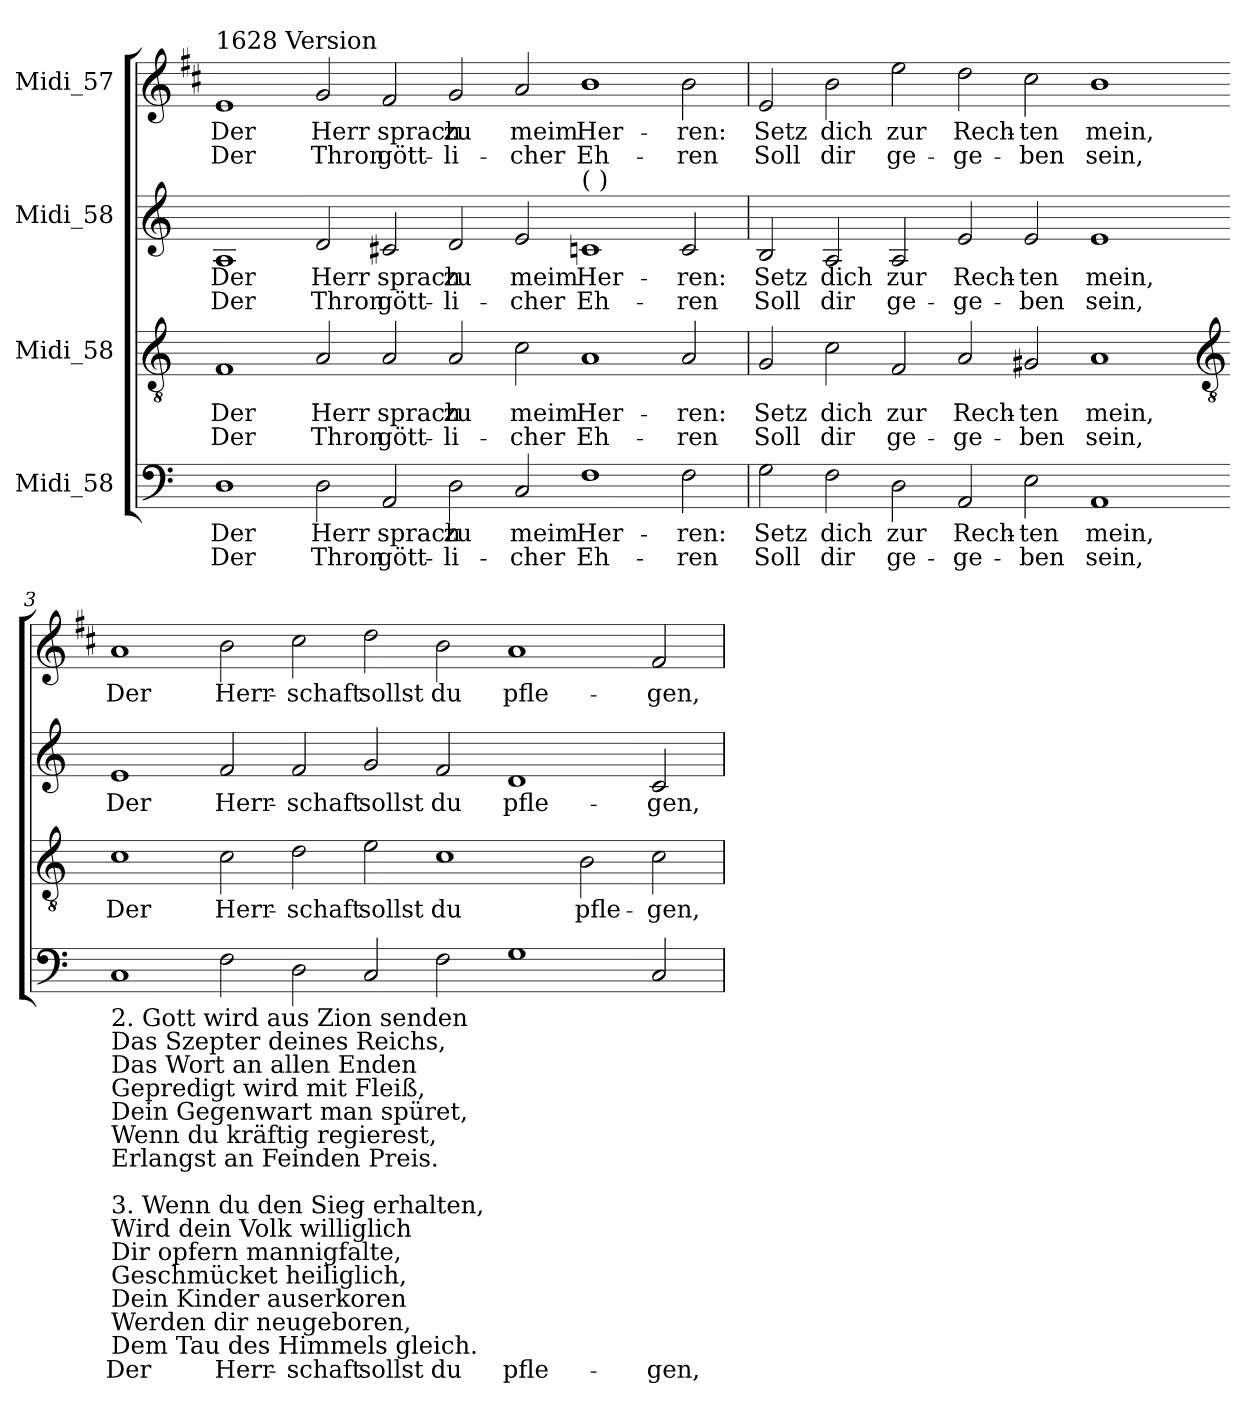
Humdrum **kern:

**kern	**text	**text	**kern	**text	**text	**kern	**text	**text	**kern	**text	**text
*part4	*part4	*part4	*part3	*part3	*part3	*part2	*part2	*part2	*part1	*part1	*part1
*staff4	*staff4	*staff4	*staff3	*staff3	*staff3	*staff2	*staff2	*staff2	*staff1	*staff1	*staff1
*I"Midi_58	*	*	*I"Midi_58	*	*	*I"Midi_58	*	*	*I"Midi_57	*	*
*clefF4	*	*	*clefGv2	*	*	*clefG2	*	*	*clefG2	*	*
*	*	*	*	*	*	*	*	*	*ITrd1c2	*	*
*k[]	*	*	*k[]	*	*	*k[]	*	*	*k[]	*	*
*C:	*	*	*C:	*	*	*C:	*	*	*C:	*	*
=1	=1	=1	=1	=1	=1	=1	=1	=1	=1	=1	=1
!	!	!	!	!	!	!	!	!	!LO:TX:a:t=1628 Version	!	!
!	!LO:LY:b	!LO:LY:b	!	!LO:LY:b	!LO:LY:b	!	!LO:LY:b	!LO:LY:b	!	!LO:LY:b	!LO:LY:b
1D	Der	Der	1F	Der	Der	1A	Der	Der	1d	Der	Der
!	!LO:LY:b	!LO:LY:b	!	!LO:LY:b	!LO:LY:b	!	!LO:LY:b	!LO:LY:b	!	!LO:LY:b	!LO:LY:b
2D	Herr	Thron	2A	Herr	Thron	2d	Herr	Thron	2f	Herr	Thron
!	!LO:LY:b	!LO:LY:b	!	!LO:LY:b	!LO:LY:b	!	!LO:LY:b	!LO:LY:b	!	!LO:LY:b	!LO:LY:b
2AA	sprach	gött-	2A	sprach	gött-	2c#X	sprach	gött-	2e	sprach	gött-
!	!LO:LY:b	!LO:LY:b	!	!LO:LY:b	!LO:LY:b	!	!LO:LY:b	!LO:LY:b	!	!LO:LY:b	!LO:LY:b
2D	-zu	li-	2A	-zu	li-	2d	-zu	li-	2f	-zu	li-
!	!LO:LY:b	!LO:LY:b	!	!LO:LY:b	!LO:LY:b	!	!LO:LY:b	!LO:LY:b	!	!LO:LY:b	!LO:LY:b
2C	-meim	cher	2c	-meim	cher	2e	-meim	cher	2g	-meim	cher
!	!	!	!	!	!	!LO:TX:a:t=(  )	!	!	!	!	!
!	!LO:LY:b	!LO:LY:b	!	!LO:LY:b	!LO:LY:b	!	!LO:LY:b	!LO:LY:b	!	!LO:LY:b	!LO:LY:b
1F	Her-	-Eh-	1A	Her-	-Eh-	1c	Her-	-Eh-	1a	Her-	-Eh-
!	!LO:LY:b	!LO:LY:b	!	!LO:LY:b	!LO:LY:b	!	!LO:LY:b	!LO:LY:b	!	!LO:LY:b	!LO:LY:b
2F	-ren:	ren	2A	-ren:	ren	2c	-ren:	ren	2a	-ren:	ren
=2	=2	=2	=2	=2	=2	=2	=2	=2	=2	=2	=2
!	!LO:LY:b	!LO:LY:b	!	!LO:LY:b	!LO:LY:b	!	!LO:LY:b	!LO:LY:b	!	!LO:LY:b	!LO:LY:b
2G	Setz	Soll	2G	Setz	Soll	2B	Setz	Soll	2d	Setz	Soll
!	!LO:LY:b	!LO:LY:b	!	!LO:LY:b	!LO:LY:b	!	!LO:LY:b	!LO:LY:b	!	!LO:LY:b	!LO:LY:b
2F	dich	dir	2c	dich	dir	2A	dich	dir	2a	dich	dir
!	!LO:LY:b	!LO:LY:b	!	!LO:LY:b	!LO:LY:b	!	!LO:LY:b	!LO:LY:b	!	!LO:LY:b	!LO:LY:b
2D	zur	ge-	2F	zur	ge-	2A	zur	ge-	2dd	zur	ge-
!	!LO:LY:b	!LO:LY:b	!	!LO:LY:b	!LO:LY:b	!	!LO:LY:b	!LO:LY:b	!	!LO:LY:b	!LO:LY:b
2AA	-Rech-	-ge-	2A	-Rech-	-ge-	2e	-Rech-	-ge-	2cc	-Rech-	-ge-
!	!LO:LY:b	!LO:LY:b	!	!LO:LY:b	!LO:LY:b	!	!LO:LY:b	!LO:LY:b	!	!LO:LY:b	!LO:LY:b
2E	-ten	ben	2G#X	-ten	ben	2e	-ten	ben	2b	-ten	ben
!	!LO:LY:b	!LO:LY:b	!	!LO:LY:b	!LO:LY:b	!	!LO:LY:b	!LO:LY:b	!	!LO:LY:b	!LO:LY:b
1AA	mein,	sein,	1A	mein,	sein,	1e	mein,	sein,	1a	mein,	sein,
!!LO:LB:g=z
=3-	=3-	=3-	=3-	=3-	=3-	=3-	=3-	=3-	=3-	=3-	=3-
*	*	*	*clefGv2	*	*	*	*	*	*	*	*
!LO:TX:b:t=2. Gott wird aus Zion senden\nDas Szepter deines Reichs,\nDas Wort an allen Enden\nGepredigt wird mit Fleiß,\nDein Gegenwart man spüret,\nWenn du kräftig regierest,\nErlangst an Feinden Preis.\n\n3. Wenn du den Sieg erhalten,\nWird dein Volk williglich\nDir opfern mannigfalte,\nGeschmücket heiliglich,\nDein Kinder auserkoren\nWerden dir neugeboren,\nDem Tau des Himmels gleich.	!	!	!	!	!	!	!	!	!	!	!
!	!LO:LY:b	!	!	!LO:LY:b	!	!	!LO:LY:b	!	!	!LO:LY:b	!
1C	Der	.	1c	Der	.	1e	Der	.	1g	Der	.
!	!LO:LY:b	!	!	!LO:LY:b	!	!	!LO:LY:b	!	!	!LO:LY:b	!
2F	Herr-	.	2c	Herr-	.	2f	Herr-	.	2a	Herr-	.
!	!LO:LY:b	!	!	!LO:LY:b	!	!	!LO:LY:b	!	!	!LO:LY:b	!
2D	-schaft	.	2d	-schaft	.	2f	-schaft	.	2b	-schaft	.
!	!LO:LY:b	!	!	!LO:LY:b	!	!	!LO:LY:b	!	!	!LO:LY:b	!
2C	sollst	.	2e	sollst	.	2g	sollst	.	2cc	sollst	.
!	!LO:LY:b	!	!	!LO:LY:b	!	!	!LO:LY:b	!	!	!LO:LY:b	!
2F	du	.	1c	du	.	2f	du	.	2a	du	.
!	!LO:LY:b	!	!	!	!	!	!LO:LY:b	!	!	!LO:LY:b	!
1G	pfle-	.	.	.	.	1d	pfle-	.	1g	pfle-	.
!	!	!	!	!LO:LY:b	!	!	!	!	!	!	!
.	.	.	2B	pfle-	.	.	.	.	.	.	.
!	!LO:LY:b	!	!	!LO:LY:b	!	!	!LO:LY:b	!	!	!LO:LY:b	!
2C	-gen,	.	2c	-gen,	.	2c	-gen,	.	2e	-gen,	.
=	=	=	=	=	=	=	=	=	=	=	=
*-	*-	*-	*-	*-	*-	*-	*-	*-	*-	*-	*-
